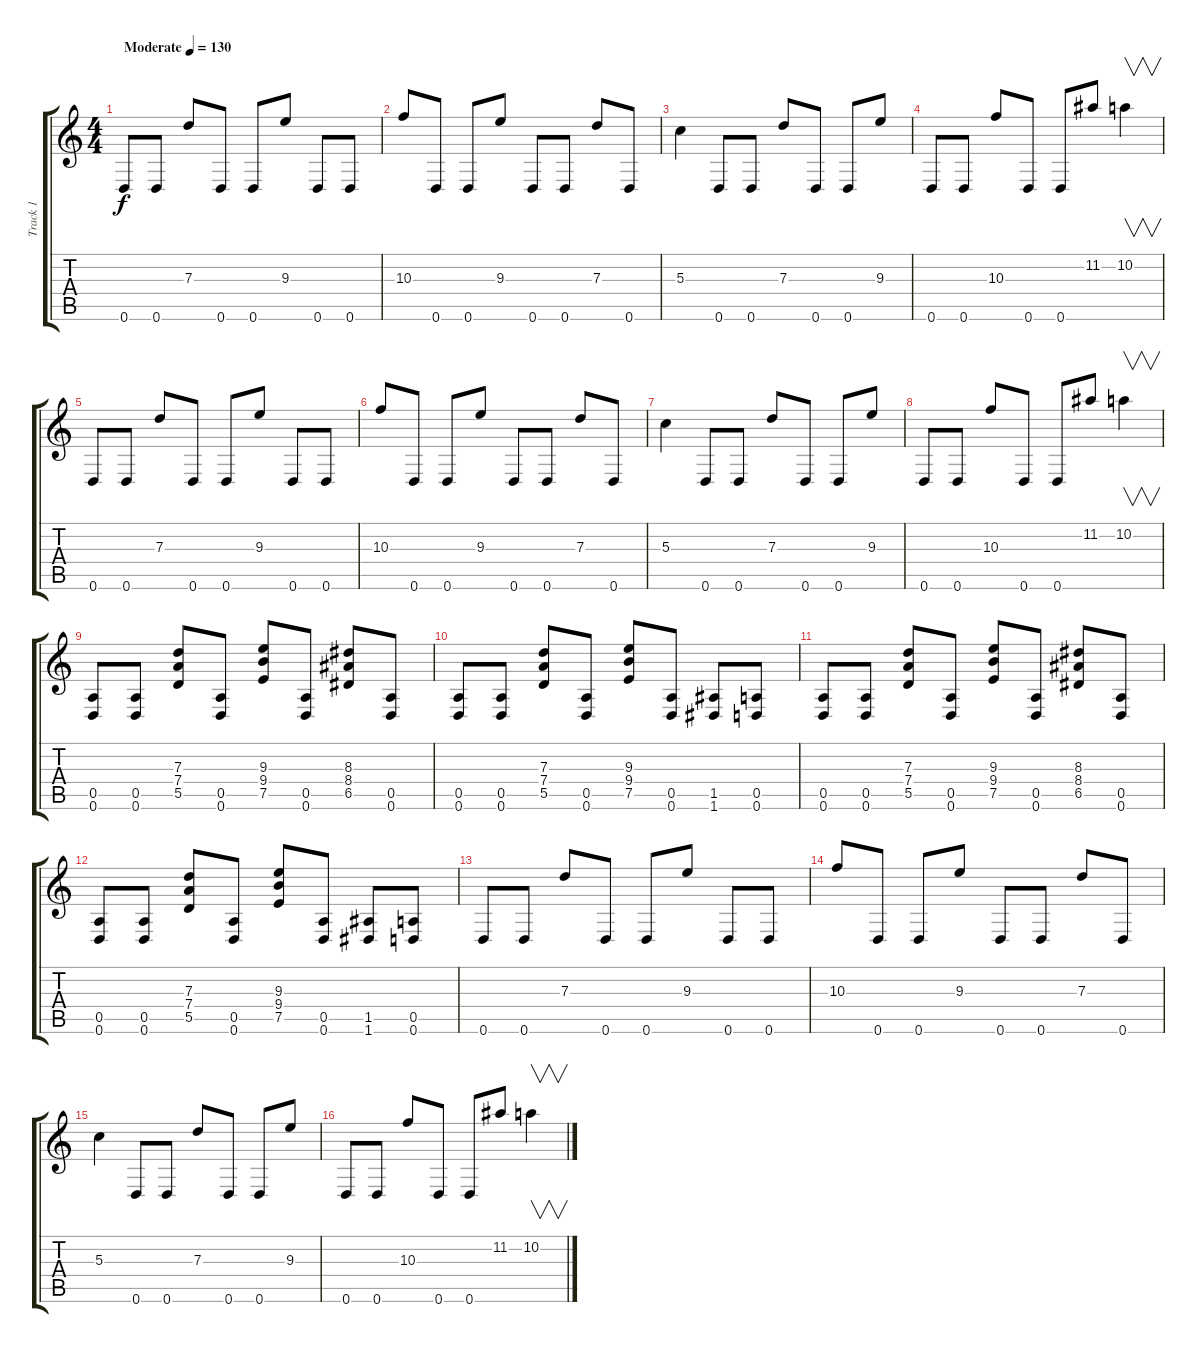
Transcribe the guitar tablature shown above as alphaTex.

\track ("Track 1" "Track 1") {instrument distortionguitar}
\staff {score tabs}
\tuning (E4 B3 G3 D3 A2 D2) {hide}
\ts (4 4)
\tempo (130 "Moderate")
\clef g2
\ks c
0.6.8{dy f instrument distortionguitar} 0.6.8 7.3.8 0.6.8 0.6.8 9.3.8 0.6.8 0.6.8 |
10.3.8 0.6.8 0.6.8 9.3.8 0.6.8 0.6.8 7.3.8 0.6.8 |
5.3.4 0.6.8 0.6.8 7.3.8 0.6.8 0.6.8 9.3.8 |
0.6.8 0.6.8 10.3.8 0.6.8 0.6.8 11.2.8 10.2.4{v} |
0.6.8 0.6.8 7.3.8 0.6.8 0.6.8 9.3.8 0.6.8 0.6.8 |
10.3.8 0.6.8 0.6.8 9.3.8 0.6.8 0.6.8 7.3.8 0.6.8 |
5.3.4 0.6.8 0.6.8 7.3.8 0.6.8 0.6.8 9.3.8 |
0.6.8 0.6.8 10.3.8 0.6.8 0.6.8 11.2.8 10.2.4{v} |
(0.5 0.6).8 (0.5 0.6).8 (7.3 7.4 5.5).8 (0.5 0.6).8 (9.3 9.4 7.5).8 (0.5 0.6).8 (8.3 8.4 6.5).8 (0.5 0.6).8 |
(0.5 0.6).8 (0.5 0.6).8 (7.3 7.4 5.5).8 (0.5 0.6).8 (9.3 9.4 7.5).8 (0.5 0.6).8 (1.5 1.6).8 (0.5 0.6).8 |
(0.5 0.6).8 (0.5 0.6).8 (7.3 7.4 5.5).8 (0.5 0.6).8 (9.3 9.4 7.5).8 (0.5 0.6).8 (8.3 8.4 6.5).8 (0.5 0.6).8 |
(0.5 0.6).8 (0.5 0.6).8 (7.3 7.4 5.5).8 (0.5 0.6).8 (9.3 9.4 7.5).8 (0.5 0.6).8 (1.5 1.6).8 (0.5 0.6).8 |
0.6.8 0.6.8 7.3.8 0.6.8 0.6.8 9.3.8 0.6.8 0.6.8 |
10.3.8 0.6.8 0.6.8 9.3.8 0.6.8 0.6.8 7.3.8 0.6.8 |
5.3.4 0.6.8 0.6.8 7.3.8 0.6.8 0.6.8 9.3.8 |
0.6.8 0.6.8 10.3.8 0.6.8 0.6.8 11.2.8 10.2.4{v}
